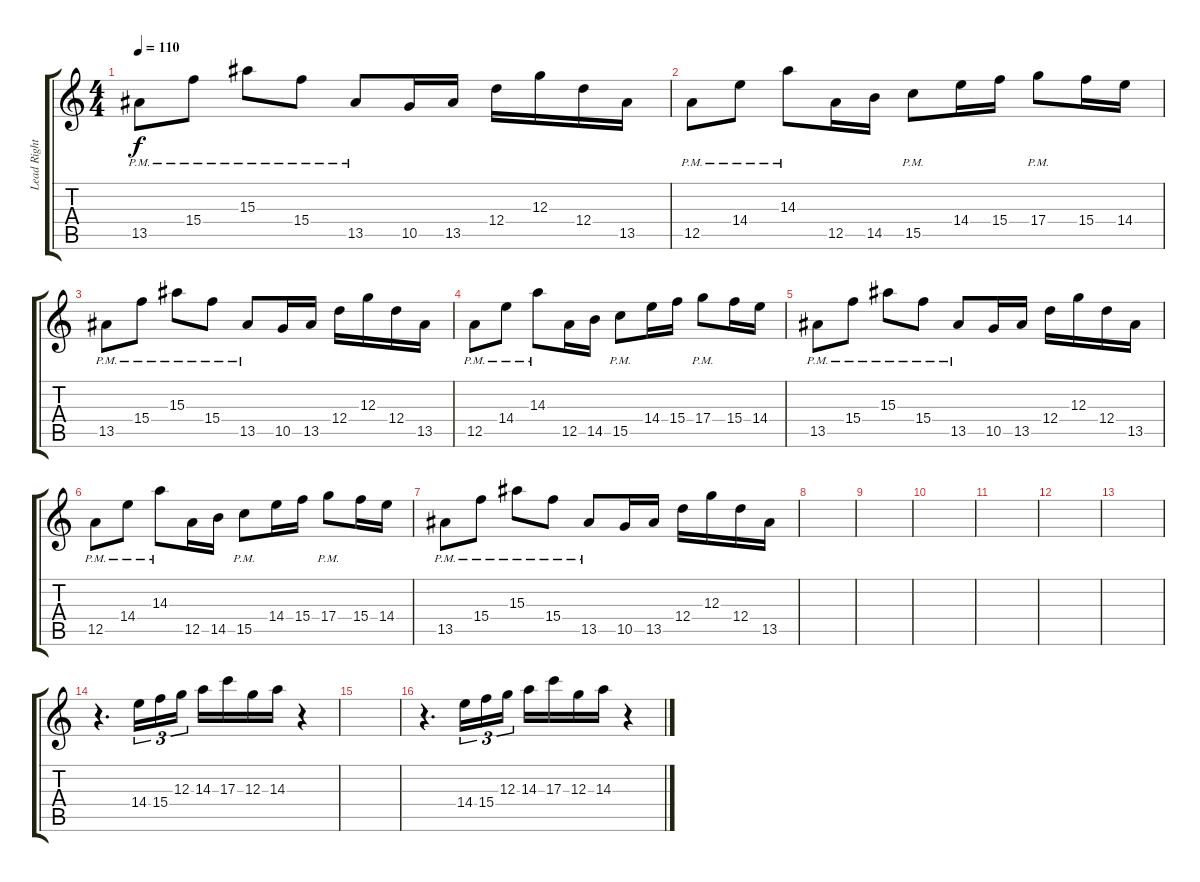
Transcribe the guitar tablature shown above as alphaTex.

\track ("Lead Right" "Lead Right") {instrument overdrivenguitar}
\staff {score tabs}
\tuning (F4 C4 G3 D3 A2 E2) {hide}
\ts (4 4)
\tempo 110
\clef g2
\ks c
13.5{pm}.8{dy f} 15.4{pm}.8 15.3{pm}.8 15.4{pm}.8 13.5{pm}.8 10.5.16 13.5.16 12.4.16 12.3.16 12.4.16 13.5.16 |
12.5{pm}.8 14.4{pm}.8 14.3{pm}.8 12.5.16 14.5.16 15.5{pm}.8 14.4.16 15.4.16 17.4{pm}.8 15.4.16 14.4.16 |
13.5{pm}.8 15.4{pm}.8 15.3{pm}.8 15.4{pm}.8 13.5{pm}.8 10.5.16 13.5.16 12.4.16 12.3.16 12.4.16 13.5.16 |
12.5{pm}.8 14.4{pm}.8 14.3{pm}.8 12.5.16 14.5.16 15.5{pm}.8 14.4.16 15.4.16 17.4{pm}.8 15.4.16 14.4.16 |
13.5{pm}.8 15.4{pm}.8 15.3{pm}.8 15.4{pm}.8 13.5{pm}.8 10.5.16 13.5.16 12.4.16 12.3.16 12.4.16 13.5.16 |
12.5{pm}.8 14.4{pm}.8 14.3{pm}.8 12.5.16 14.5.16 15.5{pm}.8 14.4.16 15.4.16 17.4{pm}.8 15.4.16 14.4.16 |
13.5{pm}.8 15.4{pm}.8 15.3{pm}.8 15.4{pm}.8 13.5{pm}.8 10.5.16 13.5.16 12.4.16 12.3.16 12.4.16 13.5.16 |
|
|
|
|
|
|
r.4{d} 14.4.16{tu (3 2)} 15.4.16{tu (3 2)} 12.3.16{tu (3 2)} 14.3.16 17.3.16 12.3.16 14.3.16 r.4 |
|
r.4{d} 14.4.16{tu (3 2)} 15.4.16{tu (3 2)} 12.3.16{tu (3 2)} 14.3.16 17.3.16 12.3.16 14.3.16 r.4
